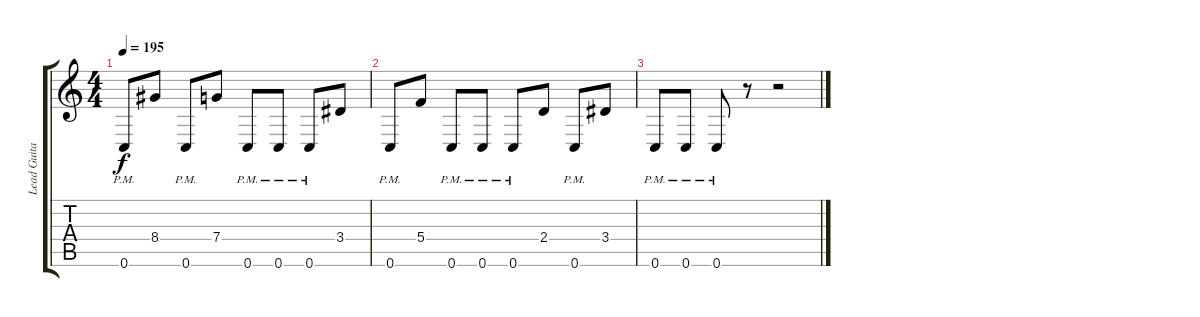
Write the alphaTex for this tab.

\track ("Lead Guitar (Andi)" "Lead Guita") {instrument distortionguitar}
\staff {score tabs}
\tuning (D4 A3 F3 C3 G2 C2) {hide}
\ts (4 4)
\tempo 195
\clef g2
\ks c
0.6{pm}.8{dy f} 8.4.8 0.6{pm}.8 7.4.8 0.6{pm}.8 0.6{pm}.8 0.6{pm}.8 3.4.8 |
0.6{pm}.8 5.4.8 0.6{pm}.8 0.6{pm}.8 0.6{pm}.8 2.4.8 0.6{pm}.8 3.4.8 |
0.6{pm}.8 0.6{pm}.8 0.6{pm}.8 r.8 r.2
